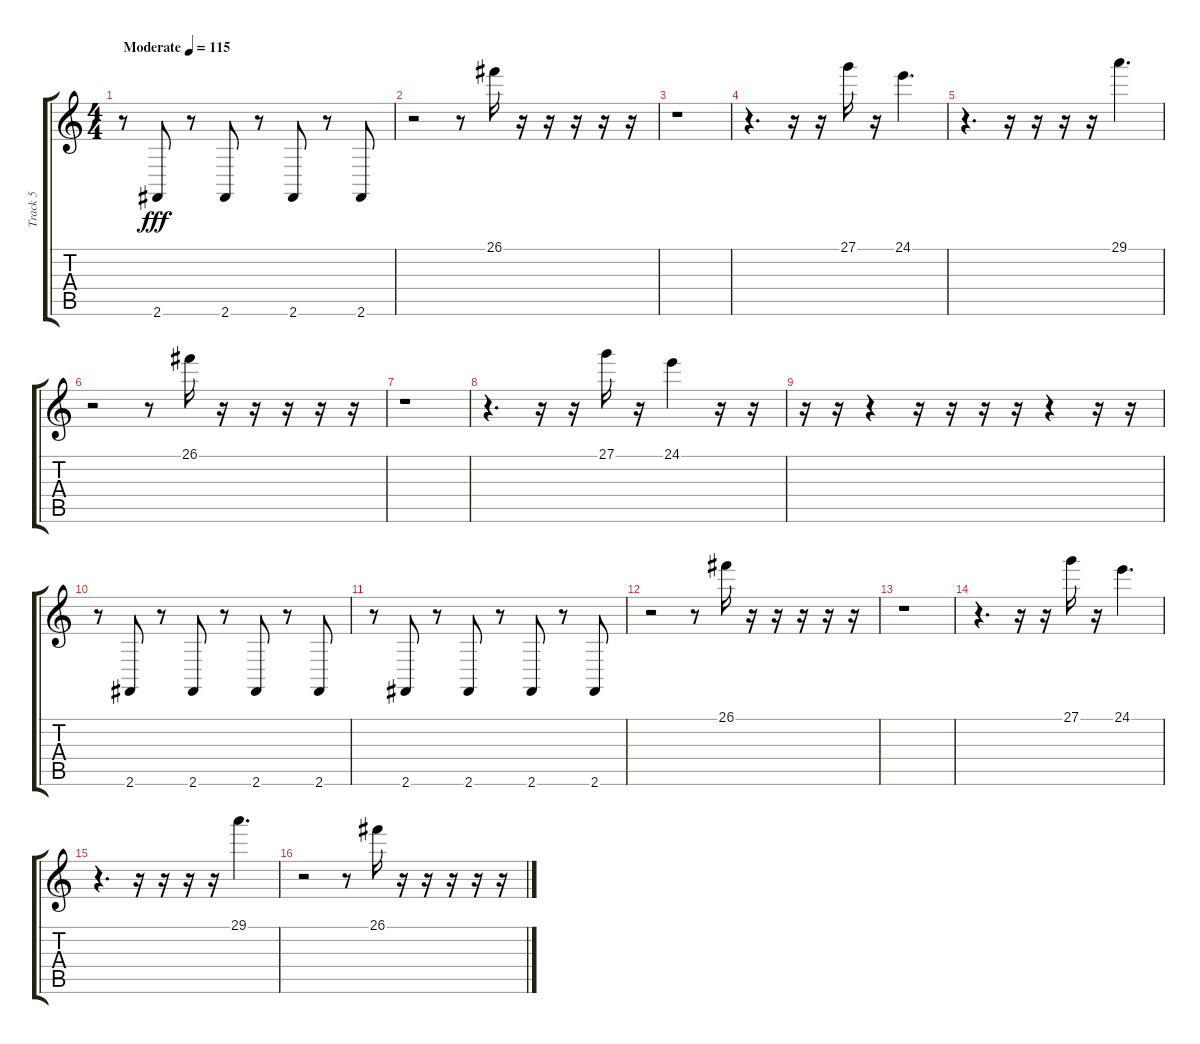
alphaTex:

\track ("Track 5" "Track 5") {instrument vibraphone}
\staff {score tabs}
\tuning (E4 B3 G3 D3 A2 E2) {hide}
\ts (4 4)
\tempo (115 "Moderate")
\clef g2
\ks c
r.8{dy fff instrument timpani} 2.6.8 r.8 2.6.8 r.8 2.6.8 r.8 2.6.8 |
r.2{instrument vibraphone} r.8 26.1.16 r.16 r.16 r.16 r.16 r.16 |
r.1 |
r.4{d} r.16 r.16 27.1.16 r.16 24.1.4{d} |
r.4{d} r.16 r.16 r.16 r.16 29.1.4{d} |
r.2 r.8 26.1.16 r.16 r.16 r.16 r.16 r.16 |
r.1 |
r.4{d} r.16 r.16 27.1.16 r.16 24.1.4 r.16 r.16 |
r.16 r.16 r.4 r.16 r.16 r.16 r.16 r.4 r.16 r.16 |
r.8{instrument timpani} 2.6.8 r.8 2.6.8 r.8 2.6.8 r.8 2.6.8 |
r.8 2.6.8 r.8 2.6.8 r.8 2.6.8 r.8 2.6.8 |
r.2{instrument vibraphone} r.8 26.1.16 r.16 r.16 r.16 r.16 r.16 |
r.1 |
r.4{d} r.16 r.16 27.1.16 r.16 24.1.4{d} |
r.4{d} r.16 r.16 r.16 r.16 29.1.4{d} |
r.2 r.8 26.1.16 r.16 r.16 r.16 r.16 r.16
